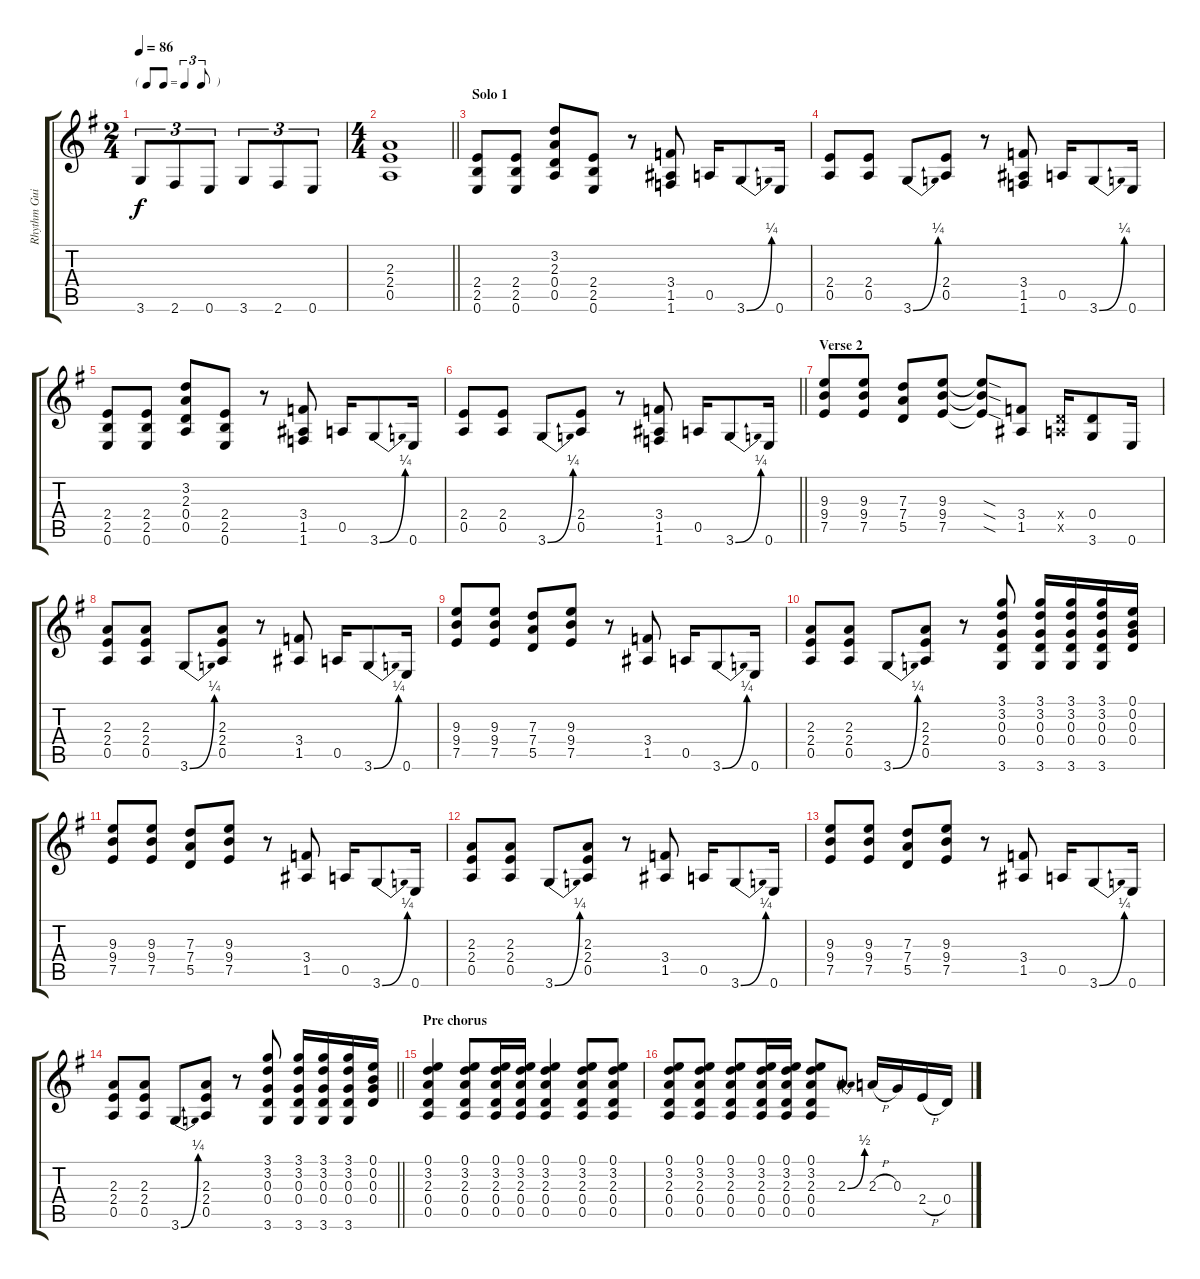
\track ("Rhythm Guitar 1" "Rhythm Gui") {instrument distortionguitar}
\staff {score tabs}
\tuning (E4 B3 G3 D3 A2 E2) {hide}
\ts (2 4)
\tf triplet8th
\tempo 86
\clef g2
\ks g
3.6.8{tu (3 2) dy f} 2.6.8{tu (3 2)} 0.6.8{tu (3 2)} 3.6.8{tu (3 2)} 2.6.8{tu (3 2)} 0.6.8{tu (3 2)} |
\ts (4 4)
\barLineRight lightlight
(2.3 2.4 0.5).1 |
\section ("" "Solo 1")
(2.4 2.5 0.6).8{instrument distortionguitar} (2.4 2.5 0.6).8 (3.2 2.3 0.4 0.5).8 (2.4 2.5 0.6).8 r.8 (3.4 1.5 1.6).8 0.5.16 3.6{be (bend 0 0 60 1)}.8 0.6.16 |
(2.4 0.5).8 (2.4 0.5).8 3.6{be (bend 0 0 60 1)}.8 (2.4 0.5).8 r.8 (3.4 1.5 1.6).8 0.5.16 3.6{be (bend 0 0 60 1)}.8 0.6.16 |
(2.4 2.5 0.6).8 (2.4 2.5 0.6).8 (3.2 2.3 0.4 0.5).8 (2.4 2.5 0.6).8 r.8 (3.4 1.5 1.6).8 0.5.16 3.6{be (bend 0 0 60 1)}.8 0.6.16 |
\barLineRight lightlight
(2.4 0.5).8 (2.4 0.5).8 3.6{be (bend 0 0 60 1)}.8 (2.4 0.5).8 r.8 (3.4 1.5 1.6).8 0.5.16 3.6{be (bend 0 0 60 1)}.8 0.6.16 |
\section ("" "Verse 2")
(9.3 9.4 7.5).8 (9.3 9.4 7.5).8 (7.3 7.4 5.5).8 (9.3 9.4 7.5).8 (9.3{sod t} 9.4{sod t} 7.5{sod t}).8 (3.4 1.5).8 (0.4{x} 0.5{x}).16 (0.4 3.6).8 0.6.16 |
(2.3 2.4 0.5).8 (2.3 2.4 0.5).8 3.6{be (bend 0 0 60 1)}.8 (2.3 2.4 0.5).8 r.8 (3.4 1.5).8 0.5.16 3.6{be (bend 0 0 60 1)}.8 0.6.16 |
(9.3 9.4 7.5).8 (9.3 9.4 7.5).8 (7.3 7.4 5.5).8 (9.3 9.4 7.5).8 r.8 (3.4 1.5).8 0.5.16 3.6{be (bend 0 0 60 1)}.8 0.6.16 |
(2.3 2.4 0.5).8 (2.3 2.4 0.5).8 3.6{be (bend 0 0 60 1)}.8 (2.3 2.4 0.5).8 r.8 (3.1 3.2 0.3 0.4 3.6).8 (3.1 3.2 0.3 0.4 3.6).16 (3.1 3.2 0.3 0.4 3.6).16 (3.1 3.2 0.3 0.4 3.6).16 (0.1 0.2 0.3 0.4).16 |
(9.3 9.4 7.5).8 (9.3 9.4 7.5).8 (7.3 7.4 5.5).8 (9.3 9.4 7.5).8 r.8 (3.4 1.5).8 0.5.16 3.6{be (bend 0 0 60 1)}.8 0.6.16 |
(2.3 2.4 0.5).8 (2.3 2.4 0.5).8 3.6{be (bend 0 0 60 1)}.8 (2.3 2.4 0.5).8 r.8 (3.4 1.5).8 0.5.16 3.6{be (bend 0 0 60 1)}.8 0.6.16 |
(9.3 9.4 7.5).8 (9.3 9.4 7.5).8 (7.3 7.4 5.5).8 (9.3 9.4 7.5).8 r.8 (3.4 1.5).8 0.5.16 3.6{be (bend 0 0 60 1)}.8 0.6.16 |
\barLineRight lightlight
(2.3 2.4 0.5).8 (2.3 2.4 0.5).8 3.6{be (bend 0 0 60 1)}.8 (2.3 2.4 0.5).8 r.8 (3.1 3.2 0.3 0.4 3.6).8 (3.1 3.2 0.3 0.4 3.6).16 (3.1 3.2 0.3 0.4 3.6).16 (3.1 3.2 0.3 0.4 3.6).16 (0.1 0.2 0.3 0.4).16 |
\section ("" "Pre chorus")
(0.1 3.2 2.3 0.4 0.5).4 (0.1 3.2 2.3 0.4 0.5).8 (0.1 3.2 2.3 0.4 0.5).16 (0.1 3.2 2.3 0.4 0.5).16 (0.1 3.2 2.3 0.4 0.5).4 (0.1 3.2 2.3 0.4 0.5).8 (0.1 3.2 2.3 0.4 0.5).8 |
(0.1 3.2 2.3 0.4 0.5).8 (0.1 3.2 2.3 0.4 0.5).8 (0.1 3.2 2.3 0.4 0.5).8 (0.1 3.2 2.3 0.4 0.5).16 (0.1 3.2 2.3 0.4 0.5).16 (0.1 3.2 2.3 0.4 0.5).8 2.3{be (bend 0 0 60 2)}.8 2.3{h}.16 0.3.16 2.4{h}.16 0.4.16
